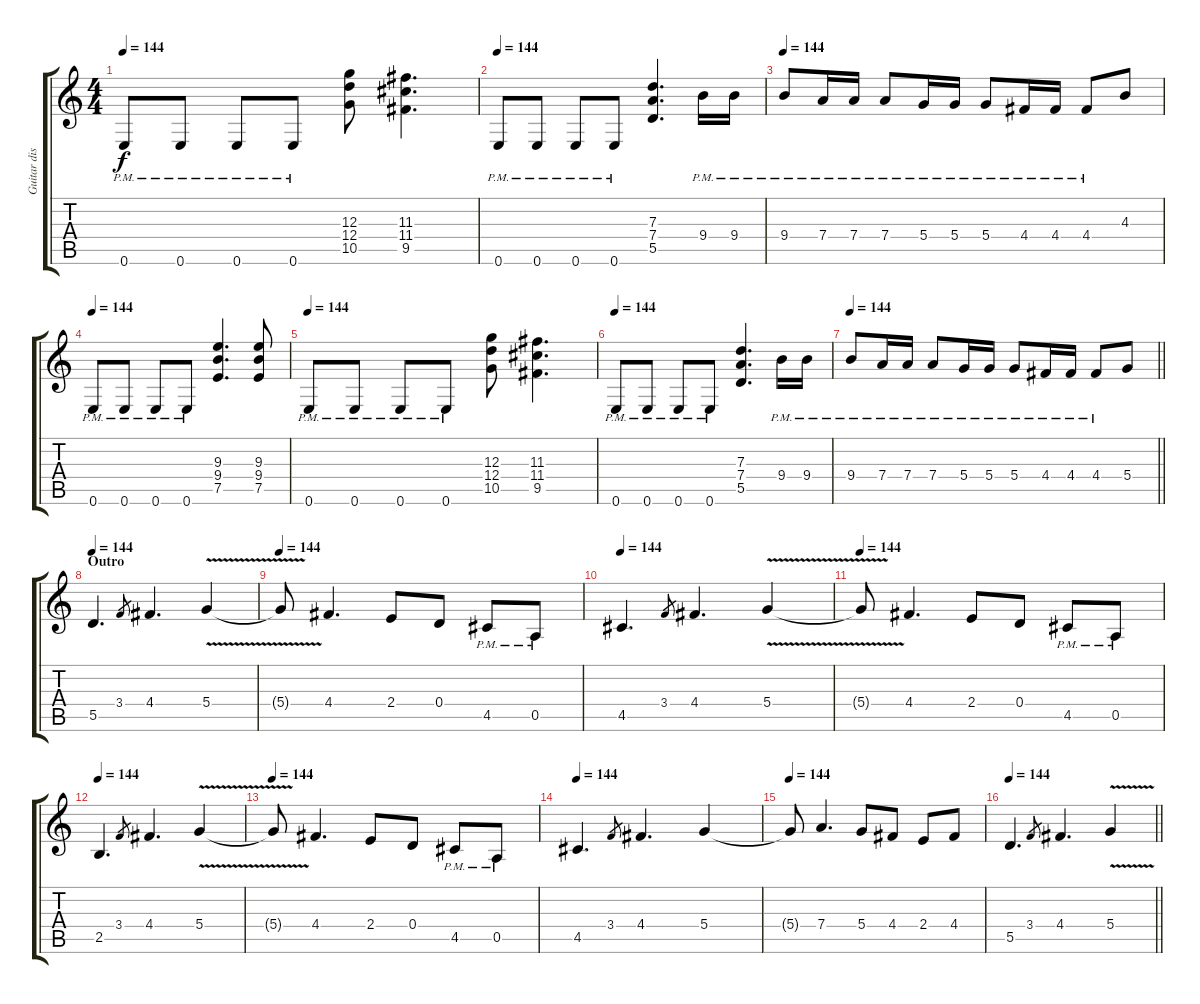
\track ("Guitar distortion 3" "Guitar dis") {instrument distortionguitar}
\staff {score tabs}
\tuning (E4 B3 G3 D3 A2 E2) {hide}
\ts (4 4)
\tempo 144
\clef g2
\ks c
0.6{pm}.8{dy f} 0.6{pm}.8 0.6{pm}.8 0.6{pm}.8 (12.3 12.4 10.5).8 (11.3 11.4 9.5).4{d} |
\tempo 144
0.6{pm}.8 0.6{pm}.8 0.6{pm}.8 0.6{pm}.8 (7.3 7.4 5.5).4{d} 9.4{pm}.16 9.4{pm}.16 |
\tempo 144
9.4{pm}.8 7.4{pm}.16 7.4{pm}.16 7.4{pm}.8 5.4{pm}.16 5.4{pm}.16 5.4{pm}.8 4.4{pm}.16 4.4{pm}.16 4.4{pm}.8 4.3.8 |
\tempo 144
0.6{pm}.8 0.6{pm}.8 0.6{pm}.8 0.6{pm}.8 (9.3 9.4 7.5).4{d} (9.3 9.4 7.5).8 |
\tempo 144
0.6{pm}.8 0.6{pm}.8 0.6{pm}.8 0.6{pm}.8 (12.3 12.4 10.5).8 (11.3 11.4 9.5).4{d} |
\tempo 144
0.6{pm}.8 0.6{pm}.8 0.6{pm}.8 0.6{pm}.8 (7.3 7.4 5.5).4{d} 9.4{pm}.16 9.4{pm}.16 |
\tempo 144
\barLineRight lightlight
9.4{pm}.8 7.4{pm}.16 7.4{pm}.16 7.4{pm}.8 5.4{pm}.16 5.4{pm}.16 5.4{pm}.8 4.4{pm}.16 4.4{pm}.16 4.4{pm}.8 5.4.8 |
\section ("" "Outro")
\tempo 144
5.5.4{d} 3.4.8{gr} 4.4.4{d} 5.4{v}.4 |
\tempo 144
5.4{t}.8 4.4.4{d} 2.4.8 0.4.8 4.5{pm}.8 0.5{pm}.8 |
\tempo 144
4.5.4{d} 3.4.8{gr} 4.4.4{d} 5.4{v}.4 |
\tempo 144
5.4{t}.8 4.4.4{d} 2.4.8 0.4.8 4.5{pm}.8 0.5{pm}.8 |
\tempo 144
2.5.4{d} 3.4.8{gr} 4.4.4{d} 5.4{v}.4 |
\tempo 144
5.4{t}.8 4.4.4{d} 2.4.8 0.4.8 4.5{pm}.8 0.5{pm}.8 |
\tempo 144
4.5.4{d} 3.4.8{gr} 4.4.4{d} 5.4.4 |
\tempo 144
5.4{t}.8 7.4.4{d} 5.4.8 4.4.8 2.4.8 4.4.8 |
\tempo 144
\barLineRight lightlight
5.5.4{d} 3.4.8{gr} 4.4.4{d} 5.4{v}.4
